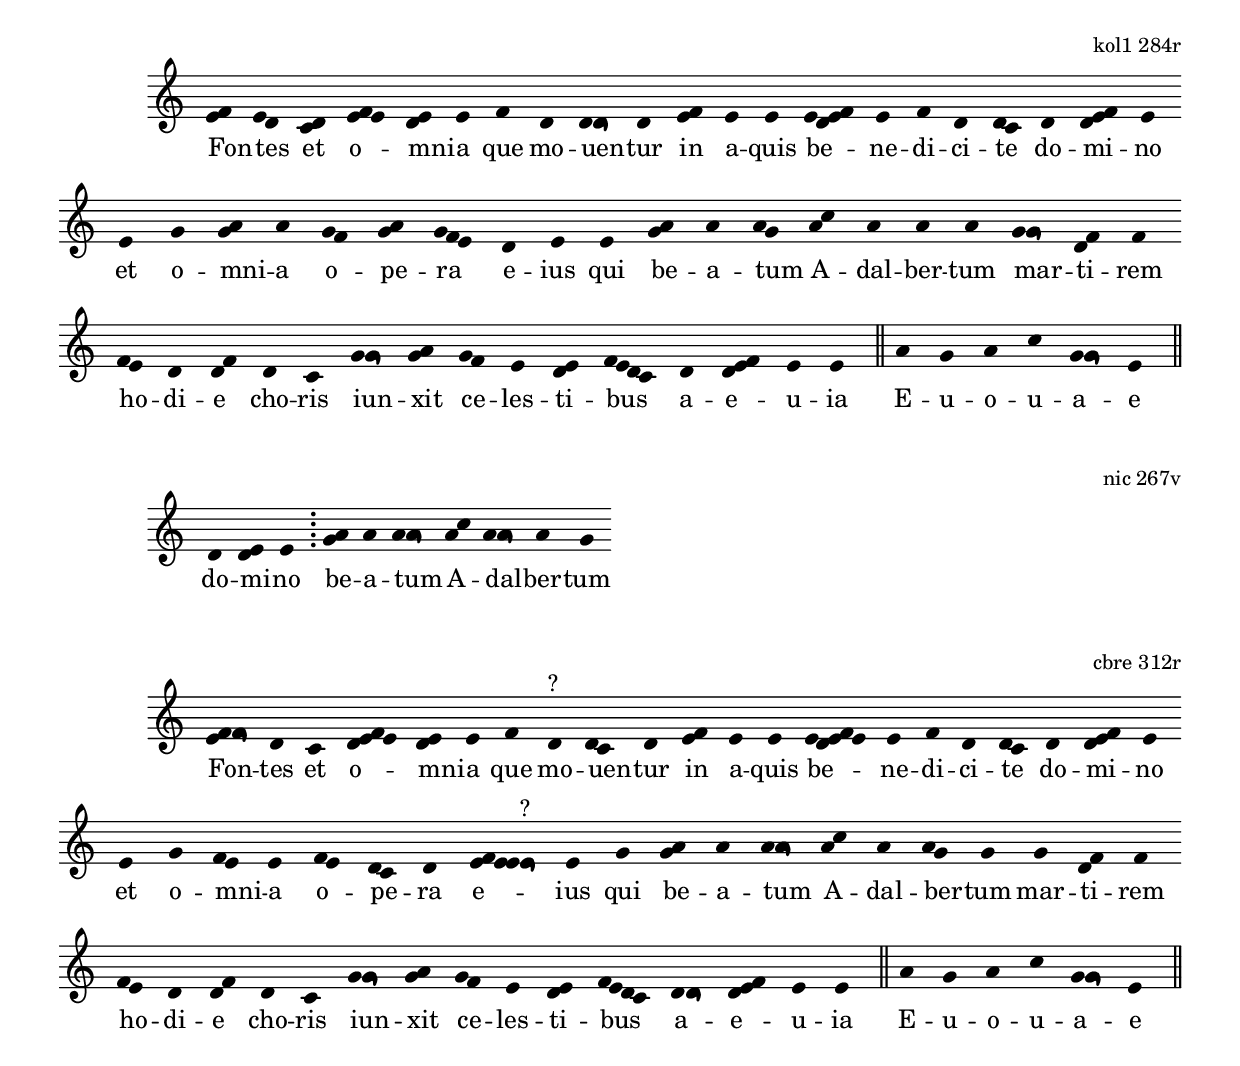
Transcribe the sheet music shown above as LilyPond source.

\version "2.19.32"

\include "../lib/synopsis.ily"

\score {
  \transpose c c' {
    \plainchant
    \melisma { e f } \melisma { e d } \bar "" \melisma { c d } \bar "" \melisma { e f e } \melisma { d e } e \bar ""
    f \bar "" d \melisma { d \strophicus d } d \bar "" \melisma { e f } \bar "" e e \bar ""
    \melisma { e d e f } e f d \melisma { d c } \bar "" d \melisma { d e f } e \bar ""
    e \bar "" g \melisma { g a } a \bar "" \melisma { g f } \melisma { g a } \melisma { g f e } \bar "" d e \bar ""
    e \bar "" \melisma { g a } a \melisma { a g } \bar "" \melisma { a c' } a a a \bar "" \melisma { g \strophicus g } \melisma { d f } f \bar ""
    \melisma { f e } d \melisma { d f } \bar "" d c \bar "" \melisma { g \strophicus g } \melisma { g a } \bar "" \melisma { g f } e \melisma { d e } \melisma { f e d c } \bar ""
    d \melisma { d e f } e e \bar "||"

    a g a c' \melisma { g \strophicus g } e \bar "||"
  }
  \addlyrics {
    Fon -- tes et o -- mni -- a
    que mo -- uen -- tur in a -- quis
    be -- ne -- di -- ci -- te do -- mi -- no
    et o -- mni -- a o -- pe -- ra e -- ius
    qui be -- a -- tum A -- dal -- ber -- tum mar -- ti -- rem
    ho -- di -- e cho -- ris iun -- xit ce -- les -- ti -- bus
    a -- e -- u -- ia

    E -- u -- o -- u -- a -- e
  }
  \header {
    quid = "antiphona"
    fontes = "kol1 284r"
  }
}

\score {
  \transpose c c' {
    \plainchant
    d \melisma { d e } e \bar ";"
    \melisma { g a } a \melisma { a \strophicus a } \melisma { a c' } \melisma { a \strophicus a } a g
  }
  \addlyrics {
    do -- mi -- no
    be -- a -- tum A -- dal -- ber -- tum
  }
  \header {
    fontes = "nic 267v"
  }
}

\score {
  \transpose c c' {
    \plainchant
    \melisma { e f \strophicus f } d \bar "" c \melisma { d e f e } \melisma { d e } e \bar ""
    f d^"?" \melisma { d c } d \melisma { e f } e e \bar ""
    \melisma { e d e f e } e f d \melisma { d c } \bar "" d \melisma { d e f } e \bar ""
    \bar "" e \bar "" g \melisma { f e } e \bar "" \melisma { f e } \melisma { d c } d \bar "" \melisma { e f e e \strophicus e^"?" } e \bar ""
    g \bar "" \melisma { g a } a \melisma { a \strophicus a } \bar "" \melisma { a c' } a \melisma { a g } g \bar "" g \melisma { d f } f \bar ""
    \bar "" \melisma { f e } d \melisma { d f } \bar "" d c \bar "" \melisma { g \strophicus g } \melisma { g a } \bar "" \melisma { g f } e \bar "" \melisma { d e } \melisma { f e d c } \bar ""
    \melisma { d \strophicus d } \melisma { d e f } e e \bar "||"

    a g a c' \melisma { g \strophicus g } e \bar "||"
  }
  \addlyrics {
    Fon -- tes et o -- mni -- a
    que mo -- uen -- tur in a -- quis
    be -- ne -- di -- ci -- te do -- mi -- no
    et o -- mni -- a o -- pe -- ra e -- ius
    qui be -- a -- tum A -- dal -- ber -- tum mar -- ti -- rem
    ho -- di -- e cho -- ris iun -- xit ce -- les -- ti -- bus
    a -- e -- u -- ia

    E -- u -- o -- u -- a -- e
  }
  \header {
    fontes = "cbre 312r"
  }
}